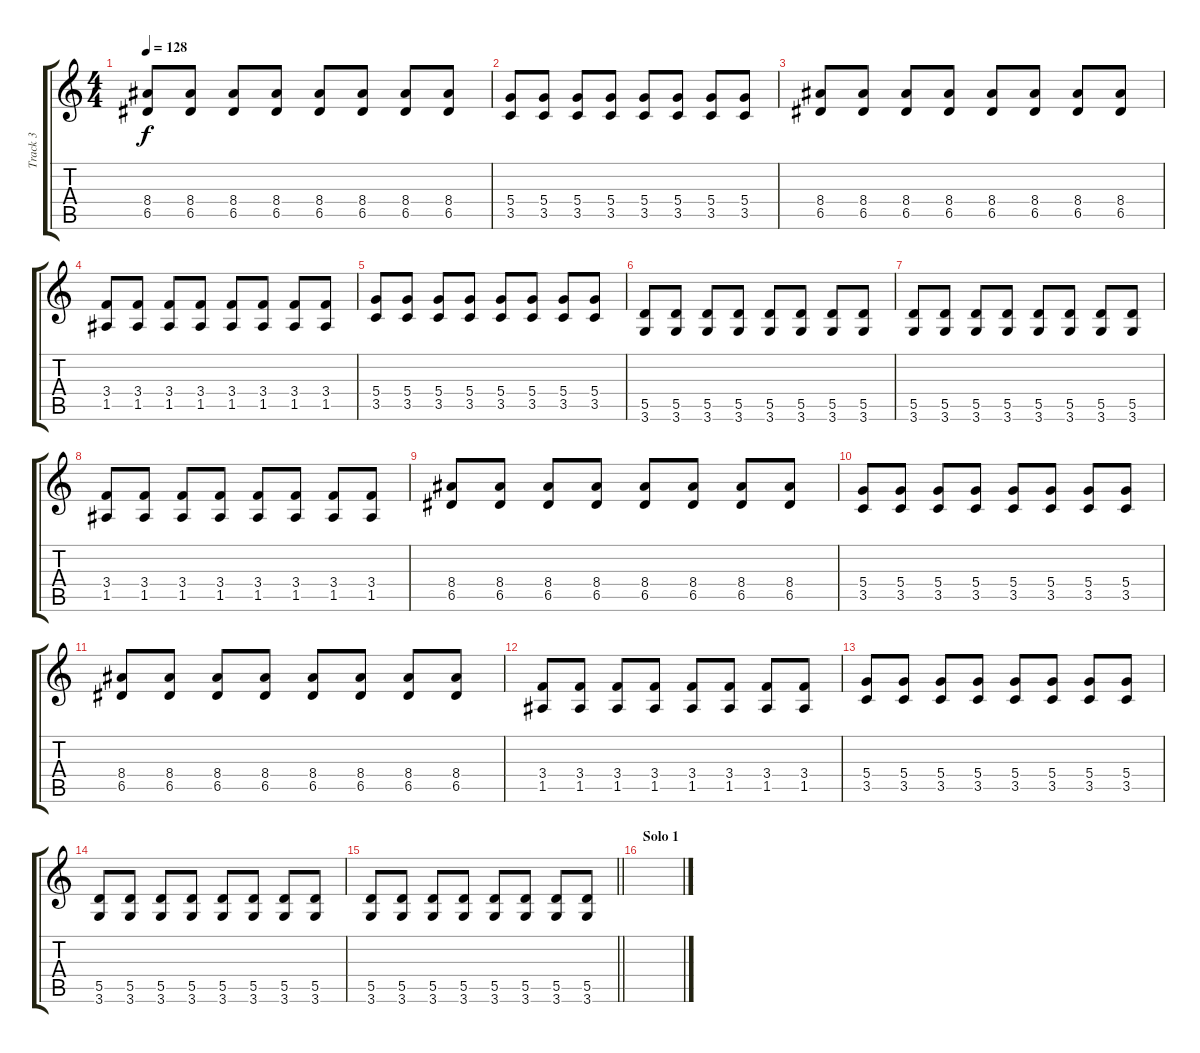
\track ("Track 3" "Track 3") {instrument overdrivenguitar}
\staff {score tabs}
\tuning (E4 B3 G3 D3 A2 E2) {hide}
\ts (4 4)
\tempo 128
\clef g2
\ks c
(8.4 6.5).8{dy f} (8.4 6.5).8 (8.4 6.5).8 (8.4 6.5).8 (8.4 6.5).8 (8.4 6.5).8 (8.4 6.5).8 (8.4 6.5).8 |
(5.4 3.5).8 (5.4 3.5).8 (5.4 3.5).8 (5.4 3.5).8 (5.4 3.5).8 (5.4 3.5).8 (5.4 3.5).8 (5.4 3.5).8 |
(8.4 6.5).8 (8.4 6.5).8 (8.4 6.5).8 (8.4 6.5).8 (8.4 6.5).8 (8.4 6.5).8 (8.4 6.5).8 (8.4 6.5).8 |
(3.4 1.5).8 (3.4 1.5).8 (3.4 1.5).8 (3.4 1.5).8 (3.4 1.5).8 (3.4 1.5).8 (3.4 1.5).8 (3.4 1.5).8 |
(5.4 3.5).8 (5.4 3.5).8 (5.4 3.5).8 (5.4 3.5).8 (5.4 3.5).8 (5.4 3.5).8 (5.4 3.5).8 (5.4 3.5).8 |
(5.5 3.6).8 (5.5 3.6).8 (5.5 3.6).8 (5.5 3.6).8 (5.5 3.6).8 (5.5 3.6).8 (5.5 3.6).8 (5.5 3.6).8 |
(5.5 3.6).8 (5.5 3.6).8 (5.5 3.6).8 (5.5 3.6).8 (5.5 3.6).8 (5.5 3.6).8 (5.5 3.6).8 (5.5 3.6).8 |
(3.4 1.5).8 (3.4 1.5).8 (3.4 1.5).8 (3.4 1.5).8 (3.4 1.5).8 (3.4 1.5).8 (3.4 1.5).8 (3.4 1.5).8 |
(8.4 6.5).8 (8.4 6.5).8 (8.4 6.5).8 (8.4 6.5).8 (8.4 6.5).8 (8.4 6.5).8 (8.4 6.5).8 (8.4 6.5).8 |
(5.4 3.5).8 (5.4 3.5).8 (5.4 3.5).8 (5.4 3.5).8 (5.4 3.5).8 (5.4 3.5).8 (5.4 3.5).8 (5.4 3.5).8 |
(8.4 6.5).8 (8.4 6.5).8 (8.4 6.5).8 (8.4 6.5).8 (8.4 6.5).8 (8.4 6.5).8 (8.4 6.5).8 (8.4 6.5).8 |
(3.4 1.5).8 (3.4 1.5).8 (3.4 1.5).8 (3.4 1.5).8 (3.4 1.5).8 (3.4 1.5).8 (3.4 1.5).8 (3.4 1.5).8 |
(5.4 3.5).8 (5.4 3.5).8 (5.4 3.5).8 (5.4 3.5).8 (5.4 3.5).8 (5.4 3.5).8 (5.4 3.5).8 (5.4 3.5).8 |
(5.5 3.6).8 (5.5 3.6).8 (5.5 3.6).8 (5.5 3.6).8 (5.5 3.6).8 (5.5 3.6).8 (5.5 3.6).8 (5.5 3.6).8 |
\barLineRight lightlight
(5.5 3.6).8 (5.5 3.6).8 (5.5 3.6).8 (5.5 3.6).8 (5.5 3.6).8 (5.5 3.6).8 (5.5 3.6).8 (5.5 3.6).8 |
\section ("" "Solo 1")
